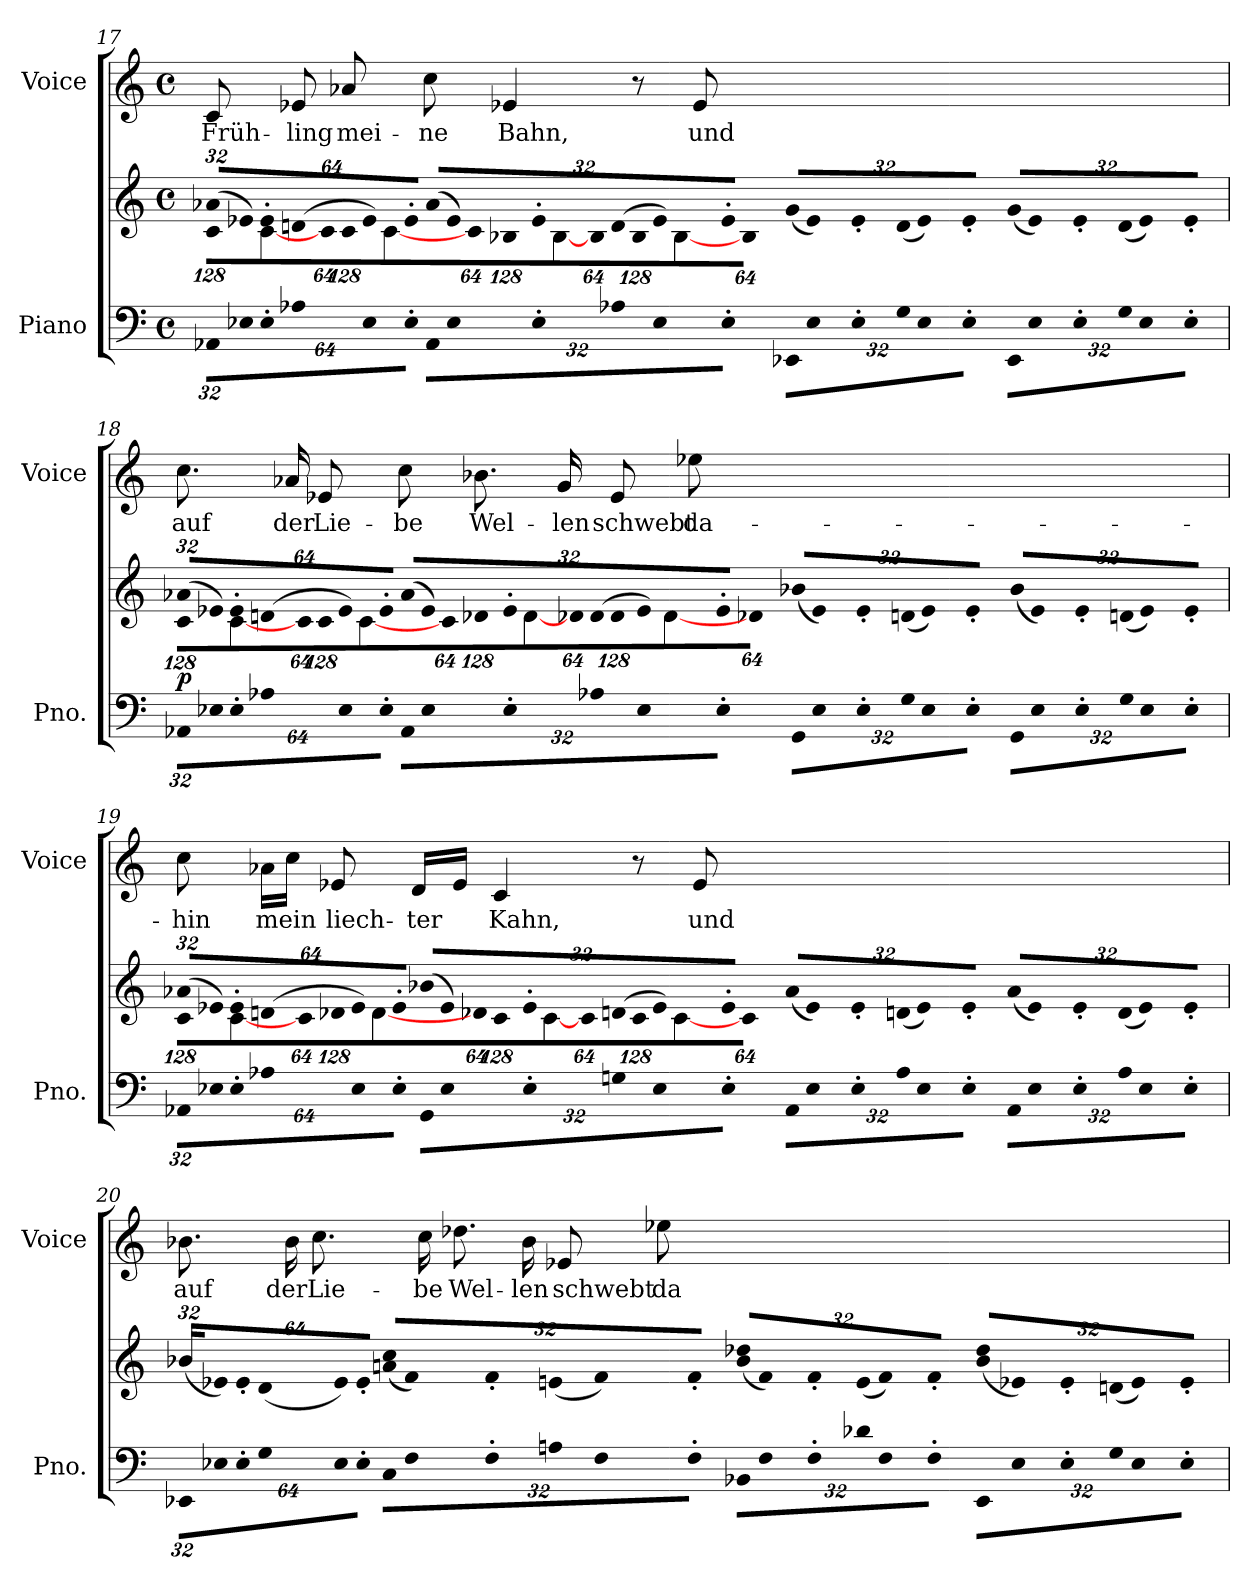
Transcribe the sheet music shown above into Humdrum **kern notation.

**kern	**kern	**dynam	**kern	**text
*part2	*part2	*part2	*part1	*part1
*staff3	*staff2	*staff2/3	*staff1	*staff1
*I"Piano	*	*	*I"Voice	*
*I'Pno.	*	*	*I'Voice	*
!!LO:LB:g=z
*clefF4	*clefG2	*	*clefG2	*
*k[]	*k[]	*	*k[]	*
*C:	*C:	*	*C:	*
*M4/4	*M4/4	*	*M4/4	*
*met(c)	*met(c)	*	*met(c)	*
*Xbrackettup	*	*	*	*
=17	=17	=17	=17	=17
!LO:N:vis=16	!	!	!	!
*	*Xbrackettup	*	*	*
*	*^	*	*	*
!	!LO:N:vis=16	!LO:N:vis=8	!	!	!
!	!	!	!	!	!LO:LY:b:color=#000000
512%21AA-Xi\LL	(512%21a-Xi/LL	1024%85ci\L	.	8ci/	Früh-
!LO:N:vis=16	!LO:N:vis=16	!	!	!	!
1024%43E-Xi\	1024%43e-Xi/)	.	.	.	.
!LO:N:vis=16	!LO:N:vis=16	!	!	!	!
1024%43E-'i\	1024%43e-'i/	[<8ci\Jk	.	.	.
!LO:N:vis=16	!LO:N:vis=16	!	!	!	!
!	!	!	!	!	!LO:LY:b:color=#000000
512%21A-Xi\	(512%21dni/	.	.	8e-Xi/	-ling
!LO:N:vis=16	!LO:N:vis=16	!	!	!	!
1024%43E-i\	1024%43e-i/)	.	.	.	.
!LO:N:vis=16	!LO:N:vis=16	!LO:N:vis=16	!	!	!
1024%43E-'i\JJ	1024%43e-'i/JJ	1024%43ci\Jk	.	.	.
!LO:N:vis=16	!LO:N:vis=16	!LO:N:vis=8	!	!	!
!	!	!	!	!	!LO:LY:b:color=#000000
512%21AA-i\LL	(512%21a-i/LL	1024%85ci\L	.	8a-Xi/	mei-
!LO:N:vis=16	!LO:N:vis=16	!	!	!	!
1024%43E-i\	1024%43e-i/)	.	.	.	.
!LO:N:vis=16	!LO:N:vis=16	!	!	!	!
1024%43E-'i\	1024%43e-'i/	[<8ci\Jk	.	.	.
!LO:N:vis=16	!LO:N:vis=16	!	!	!	!
!	!	!	!	!	!LO:LY:b:color=#000000
512%21A-Xi\	(512%21di/	.	.	8cci\	-ne
!LO:N:vis=16	!LO:N:vis=16	!	!	!	!
1024%43E-i\	1024%43e-i/)	.	.	.	.
!LO:N:vis=16	!LO:N:vis=16	!LO:N:vis=16	!	!	!
1024%43E-'i\JJ	1024%43e-'i/JJ	1024%43ci\Jk	.	.	.
!LO:N:vis=16	!LO:N:vis=16	!LO:N:vis=8	!	!	!
!	!	!	!	!	!LO:LY:b:color=#000000
512%21EE-Xi\LL	(512%21gi/LL	1024%85B-Xi\L	.	4e-Xi/	Bahn,
!LO:N:vis=16	!LO:N:vis=16	!	!	!	!
1024%43E-i\	1024%43e-i/)	.	.	.	.
!LO:N:vis=16	!LO:N:vis=16	!	!	!	!
1024%43E-'i\	1024%43e-'i/	[<8B-i\Jk	.	.	.
!LO:N:vis=16	!LO:N:vis=16	!	!	!	!
512%21Gi\	(512%21di/	.	.	.	.
!LO:N:vis=16	!LO:N:vis=16	!	!	!	!
1024%43E-i\	1024%43e-i/)	.	.	.	.
!LO:N:vis=16	!LO:N:vis=16	!LO:N:vis=16	!	!	!
1024%43E-'i\JJ	1024%43e-'i/JJ	1024%43B-i\Jk	.	.	.
!LO:N:vis=16	!LO:N:vis=16	!LO:N:vis=8	!	!	!
512%21EE-i\LL	(512%21gi/LL	1024%85B-i\L	.	8r	.
!LO:N:vis=16	!LO:N:vis=16	!	!	!	!
1024%43E-i\	1024%43e-i/)	.	.	.	.
!LO:N:vis=16	!LO:N:vis=16	!	!	!	!
1024%43E-'i\	1024%43e-'i/	[<8B-i\Jk	.	.	.
!LO:N:vis=16	!LO:N:vis=16	!	!	!	!
!	!	!	!	!	!LO:LY:b:color=#000000
512%21Gi\	(512%21di/	.	.	8e-i/	und
!LO:N:vis=16	!LO:N:vis=16	!	!	!	!
1024%43E-i\	1024%43e-i/)	.	.	.	.
!LO:N:vis=16	!LO:N:vis=16	!LO:N:vis=16	!	!	!
1024%43E-'i\JJ	1024%43e-'i/JJ	1024%43B-i\Jk	.	.	.
!!LO:PB:g=z
=18	=18	=18	=18	=18	=18
!LO:N:vis=16	!LO:N:vis=16	!LO:N:vis=8	!	!	!
!	!	!	!	!	!LO:LY:b:color=#000000
512%21AA-Xi\LL	(512%21a-Xi/LL	1024%85ci\L	p	8.cci\	auf
!LO:N:vis=16	!LO:N:vis=16	!	!	!	!
1024%43E-Xi\	1024%43e-Xi/)	.	.	.	.
!LO:N:vis=16	!LO:N:vis=16	!	!	!	!
1024%43E-'i\	1024%43e-'i/	[<8ci\Jk	.	.	.
!LO:N:vis=16	!LO:N:vis=16	!	!	!	!
512%21A-Xi\	(512%21dni/	.	.	.	.
!LO:N:vis=16	!LO:N:vis=16	!	!	!	!
1024%43E-i\	1024%43e-i/)	.	.	.	.
!	!	!	!	!	!LO:LY:b:color=#000000
.	.	.	.	16a-Xi/	der
!LO:N:vis=16	!LO:N:vis=16	!LO:N:vis=16	!	!	!
1024%43E-'i\JJ	1024%43e-'i/JJ	1024%43ci\Jk	.	.	.
!LO:N:vis=16	!LO:N:vis=16	!LO:N:vis=8	!	!	!
!	!	!	!	!	!LO:LY:b:color=#000000
512%21AA-i\LL	(512%21a-i/LL	1024%85ci\L	.	8e-Xi/	Lie-
!LO:N:vis=16	!LO:N:vis=16	!	!	!	!
1024%43E-i\	1024%43e-i/)	.	.	.	.
!LO:N:vis=16	!LO:N:vis=16	!	!	!	!
1024%43E-'i\	1024%43e-'i/	[<8ci\Jk	.	.	.
!LO:N:vis=16	!LO:N:vis=16	!	!	!	!
!	!	!	!	!	!LO:LY:b:color=#000000
512%21A-Xi\	(512%21di/	.	.	8cci\	-be
!LO:N:vis=16	!LO:N:vis=16	!	!	!	!
1024%43E-i\	1024%43e-i/)	.	.	.	.
!LO:N:vis=16	!LO:N:vis=16	!LO:N:vis=16	!	!	!
1024%43E-'i\JJ	1024%43e-'i/JJ	1024%43ci\Jk	.	.	.
!LO:N:vis=16	!LO:N:vis=16	!LO:N:vis=8	!	!	!
!	!	!	!	!	!LO:LY:b:color=#000000
512%21GGi\LL	(512%21b-Xi/LL	1024%85d-Xi\L	.	8.b-Xi\	Wel-
!LO:N:vis=16	!LO:N:vis=16	!	!	!	!
1024%43E-i\	1024%43e-i/)	.	.	.	.
!LO:N:vis=16	!LO:N:vis=16	!	!	!	!
1024%43E-'i\	1024%43e-'i/	[<8d-i\Jk	.	.	.
!LO:N:vis=16	!LO:N:vis=16	!	!	!	!
512%21Gi\	(512%21dni/	.	.	.	.
!LO:N:vis=16	!LO:N:vis=16	!	!	!	!
1024%43E-i\	1024%43e-i/)	.	.	.	.
!	!	!	!	!	!LO:LY:b:color=#000000
.	.	.	.	16gi/	-len
!LO:N:vis=16	!LO:N:vis=16	!LO:N:vis=16	!	!	!
1024%43E-'i\JJ	1024%43e-'i/JJ	1024%43d-i\Jk	.	.	.
!LO:N:vis=16	!LO:N:vis=16	!LO:N:vis=8	!	!	!
!	!	!	!	!	!LO:LY:b:color=#000000
512%21GGi\LL	(512%21b-i/LL	1024%85d-i\L	.	8e-i/	schwebt
!LO:N:vis=16	!LO:N:vis=16	!	!	!	!
1024%43E-i\	1024%43e-i/)	.	.	.	.
!LO:N:vis=16	!LO:N:vis=16	!	!	!	!
1024%43E-'i\	1024%43e-'i/	[<8d-i\Jk	.	.	.
!LO:N:vis=16	!LO:N:vis=16	!	!	!	!
!	!	!	!	!	!LO:LY:b:color=#000000
512%21Gi\	(512%21dni/	.	.	8ee-Xi\	da-
!LO:N:vis=16	!LO:N:vis=16	!	!	!	!
1024%43E-i\	1024%43e-i/)	.	.	.	.
!LO:N:vis=16	!LO:N:vis=16	!LO:N:vis=16	!	!	!
1024%43E-'i\JJ	1024%43e-'i/JJ	1024%43d-i\Jk	.	.	.
!!LO:LB:g=z
=19	=19	=19	=19	=19	=19
!LO:N:vis=16	!LO:N:vis=16	!LO:N:vis=8	!	!	!
!	!	!	!	!	!LO:LY:b:color=#000000
512%21AA-Xi\LL	(512%21a-Xi/LL	1024%85ci\L	.	8cci\	-hin
!LO:N:vis=16	!LO:N:vis=16	!	!	!	!
1024%43E-Xi\	1024%43e-Xi/)	.	.	.	.
!LO:N:vis=16	!LO:N:vis=16	!	!	!	!
1024%43E-'i\	1024%43e-'i/	[<8ci\Jk	.	.	.
!LO:N:vis=16	!LO:N:vis=16	!	!	!	!
!	!	!	!	!	!LO:LY:b:color=#000000
512%21A-Xi\	(512%21dni/	.	.	16a-Xi\LL	mein
!LO:N:vis=16	!LO:N:vis=16	!	!	!	!
1024%43E-i\	1024%43e-i/)	.	.	.	.
.	.	.	.	16cci\JJ	.
!LO:N:vis=16	!LO:N:vis=16	!LO:N:vis=16	!	!	!
1024%43E-'i\JJ	1024%43e-'i/JJ	1024%43ci\Jk	.	.	.
!LO:N:vis=16	!LO:N:vis=16	!LO:N:vis=8	!	!	!
!	!	!	!	!	!LO:LY:b:color=#000000
512%21GGi\LL	(512%21b-Xi/LL	1024%85d-Xi\L	.	8e-Xi/	liech-
!LO:N:vis=16	!LO:N:vis=16	!	!	!	!
1024%43E-i\	1024%43e-i/)	.	.	.	.
!LO:N:vis=16	!LO:N:vis=16	!	!	!	!
1024%43E-'i\	1024%43e-'i/	[<8d-i\Jk	.	.	.
!LO:N:vis=16	!LO:N:vis=16	!	!	!	!
!	!	!	!	!	!LO:LY:b:color=#000000
512%21Gni\	(512%21dni/	.	.	16di/LL	-ter
!LO:N:vis=16	!LO:N:vis=16	!	!	!	!
1024%43E-i\	1024%43e-i/)	.	.	.	.
.	.	.	.	16e-i/JJ	.
!LO:N:vis=16	!LO:N:vis=16	!LO:N:vis=16	!	!	!
1024%43E-'i\JJ	1024%43e-'i/JJ	1024%43d-i\Jk	.	.	.
!LO:N:vis=16	!LO:N:vis=16	!LO:N:vis=8	!	!	!
!	!	!	!	!	!LO:LY:b:color=#000000
512%21AA-i\LL	(512%21a-i/LL	1024%85ci\L	.	4ci/	Kahn,
!LO:N:vis=16	!LO:N:vis=16	!	!	!	!
1024%43E-i\	1024%43e-i/)	.	.	.	.
!LO:N:vis=16	!LO:N:vis=16	!	!	!	!
1024%43E-'i\	1024%43e-'i/	[<8ci\Jk	.	.	.
!LO:N:vis=16	!LO:N:vis=16	!	!	!	!
512%21A-i\	(512%21dni/	.	.	.	.
!LO:N:vis=16	!LO:N:vis=16	!	!	!	!
1024%43E-i\	1024%43e-i/)	.	.	.	.
!LO:N:vis=16	!LO:N:vis=16	!LO:N:vis=16	!	!	!
1024%43E-'i\JJ	1024%43e-'i/JJ	1024%43ci\Jk	.	.	.
!LO:N:vis=16	!LO:N:vis=16	!LO:N:vis=8	!	!	!
512%21AA-i\LL	(512%21a-i/LL	1024%85ci\L	.	8r	.
!LO:N:vis=16	!LO:N:vis=16	!	!	!	!
1024%43E-i\	1024%43e-i/)	.	.	.	.
!LO:N:vis=16	!LO:N:vis=16	!	!	!	!
1024%43E-'i\	1024%43e-'i/	[<8ci\Jk	.	.	.
!LO:N:vis=16	!LO:N:vis=16	!	!	!	!
!	!	!	!	!	!LO:LY:b:color=#000000
512%21A-i\	(512%21di/	.	.	8e-i/	und
!LO:N:vis=16	!LO:N:vis=16	!	!	!	!
1024%43E-i\	1024%43e-i/)	.	.	.	.
!LO:N:vis=16	!LO:N:vis=16	!LO:N:vis=16	!	!	!
1024%43E-'i\JJ	1024%43e-'i/JJ	1024%43ci\Jk	.	.	.
!!LO:LB:g=z
=20	=20	=20	=20	=20	=20
!LO:N:vis=16	!LO:N:vis=16	!	!	!	!
*	*v	*v	*	*	*
*	*^	*	*	*
!	!	!	!	!	!LO:LY:b:color=#000000
*	*v	*v	*	*	*
512%21EE-Xi\LL	(512%21b-Xi/LL	.	8.b-Xi\	auf
!LO:N:vis=16	!LO:N:vis=16	!	!	!
1024%43E-Xi\	1024%43e-Xi/)	.	.	.
!LO:N:vis=16	!LO:N:vis=16	!	!	!
1024%43E-'i\	1024%43e-'i/	.	.	.
!LO:N:vis=16	!LO:N:vis=16	!	!	!
512%21Gi\	(512%21di/	.	.	.
!LO:N:vis=16	!LO:N:vis=16	!	!	!
1024%43E-i\	1024%43e-i/)	.	.	.
!	!	!	!	!LO:LY:b:color=#000000
.	.	.	16b-i\	der
!LO:N:vis=16	!LO:N:vis=16	!	!	!
1024%43E-'i\JJ	1024%43e-'i/JJ	.	.	.
!LO:N:vis=16	!LO:N:vis=16	!	!	!
!	!	!	!	!LO:LY:b:color=#000000
512%21Ci\LL	(512%21ani/ 512%21cciLL	.	8.cci\	Lie-
!LO:N:vis=16	!LO:N:vis=16	!	!	!
1024%43Fi\	1024%43fi/)	.	.	.
!LO:N:vis=16	!LO:N:vis=16	!	!	!
1024%43F'i\	1024%43f'i/	.	.	.
!LO:N:vis=16	!LO:N:vis=16	!	!	!
512%21Ani\	(512%21eni/	.	.	.
!LO:N:vis=16	!LO:N:vis=16	!	!	!
1024%43Fi\	1024%43fi/)	.	.	.
!	!	!	!	!LO:LY:b:color=#000000
.	.	.	16cci\	-be
!LO:N:vis=16	!LO:N:vis=16	!	!	!
1024%43F'i\JJ	1024%43f'i/JJ	.	.	.
!LO:N:vis=16	!LO:N:vis=16	!	!	!
!	!	!	!	!LO:LY:b:color=#000000
512%21BB-Xi\LL	(512%21b-i/ 512%21dd-XiLL	.	8.dd-Xi\	Wel-
!LO:N:vis=16	!LO:N:vis=16	!	!	!
1024%43Fi\	1024%43fi/)	.	.	.
!LO:N:vis=16	!LO:N:vis=16	!	!	!
1024%43F'i\	1024%43f'i/	.	.	.
!LO:N:vis=16	!LO:N:vis=16	!	!	!
512%21d-Xi\	(512%21ei/	.	.	.
!LO:N:vis=16	!LO:N:vis=16	!	!	!
1024%43Fi\	1024%43fi/)	.	.	.
!	!	!	!	!LO:LY:b:color=#000000
.	.	.	16b-i\	-len
!LO:N:vis=16	!LO:N:vis=16	!	!	!
1024%43F'i\JJ	1024%43f'i/JJ	.	.	.
!LO:N:vis=16	!LO:N:vis=16	!	!	!
!	!	!	!	!LO:LY:b:color=#000000
512%21EE-i\LL	(512%21b-i/ 512%21dd-iLL	.	8e-Xi/	schwebt
!LO:N:vis=16	!LO:N:vis=16	!	!	!
1024%43E-i\	1024%43e-Xi/)	.	.	.
!LO:N:vis=16	!LO:N:vis=16	!	!	!
1024%43E-'i\	1024%43e-'i/	.	.	.
!LO:N:vis=16	!LO:N:vis=16	!	!	!
!	!	!	!	!LO:LY:b:color=#000000
512%21Gi\	(512%21dni/	.	8ee-Xi\	da-
!LO:N:vis=16	!LO:N:vis=16	!	!	!
1024%43E-i\	1024%43e-i/)	.	.	.
!LO:N:vis=16	!LO:N:vis=16	!	!	!
1024%43E-'i\JJ	1024%43e-'i/JJ	.	.	.
=	=	=	=	=
*-	*-	*-	*-	*-
